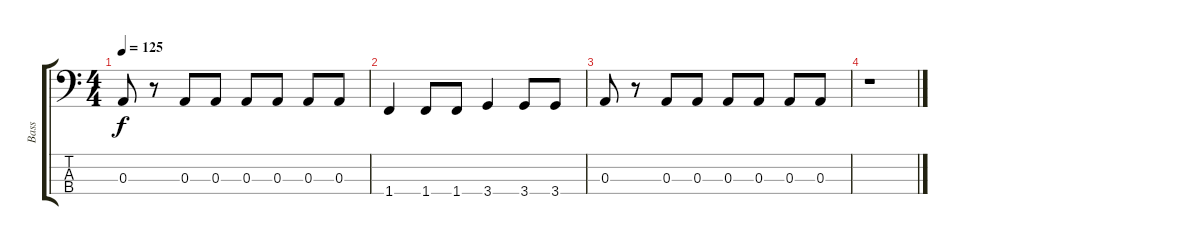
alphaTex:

\track ("Bass" "Bass") {instrument electricbassfinger}
\staff {score tabs}
\tuning (G2 D2 A1 E1) {hide}
\ts (4 4)
\tempo 125
\clef f4
\ks c
0.3.8{dy f} r.8 0.3.8 0.3.8 0.3.8 0.3.8 0.3.8 0.3.8 |
1.4.4 1.4.8 1.4.8 3.4.4 3.4.8 3.4.8 |
0.3.8 r.8 0.3.8 0.3.8 0.3.8 0.3.8 0.3.8 0.3.8 |
r.1
